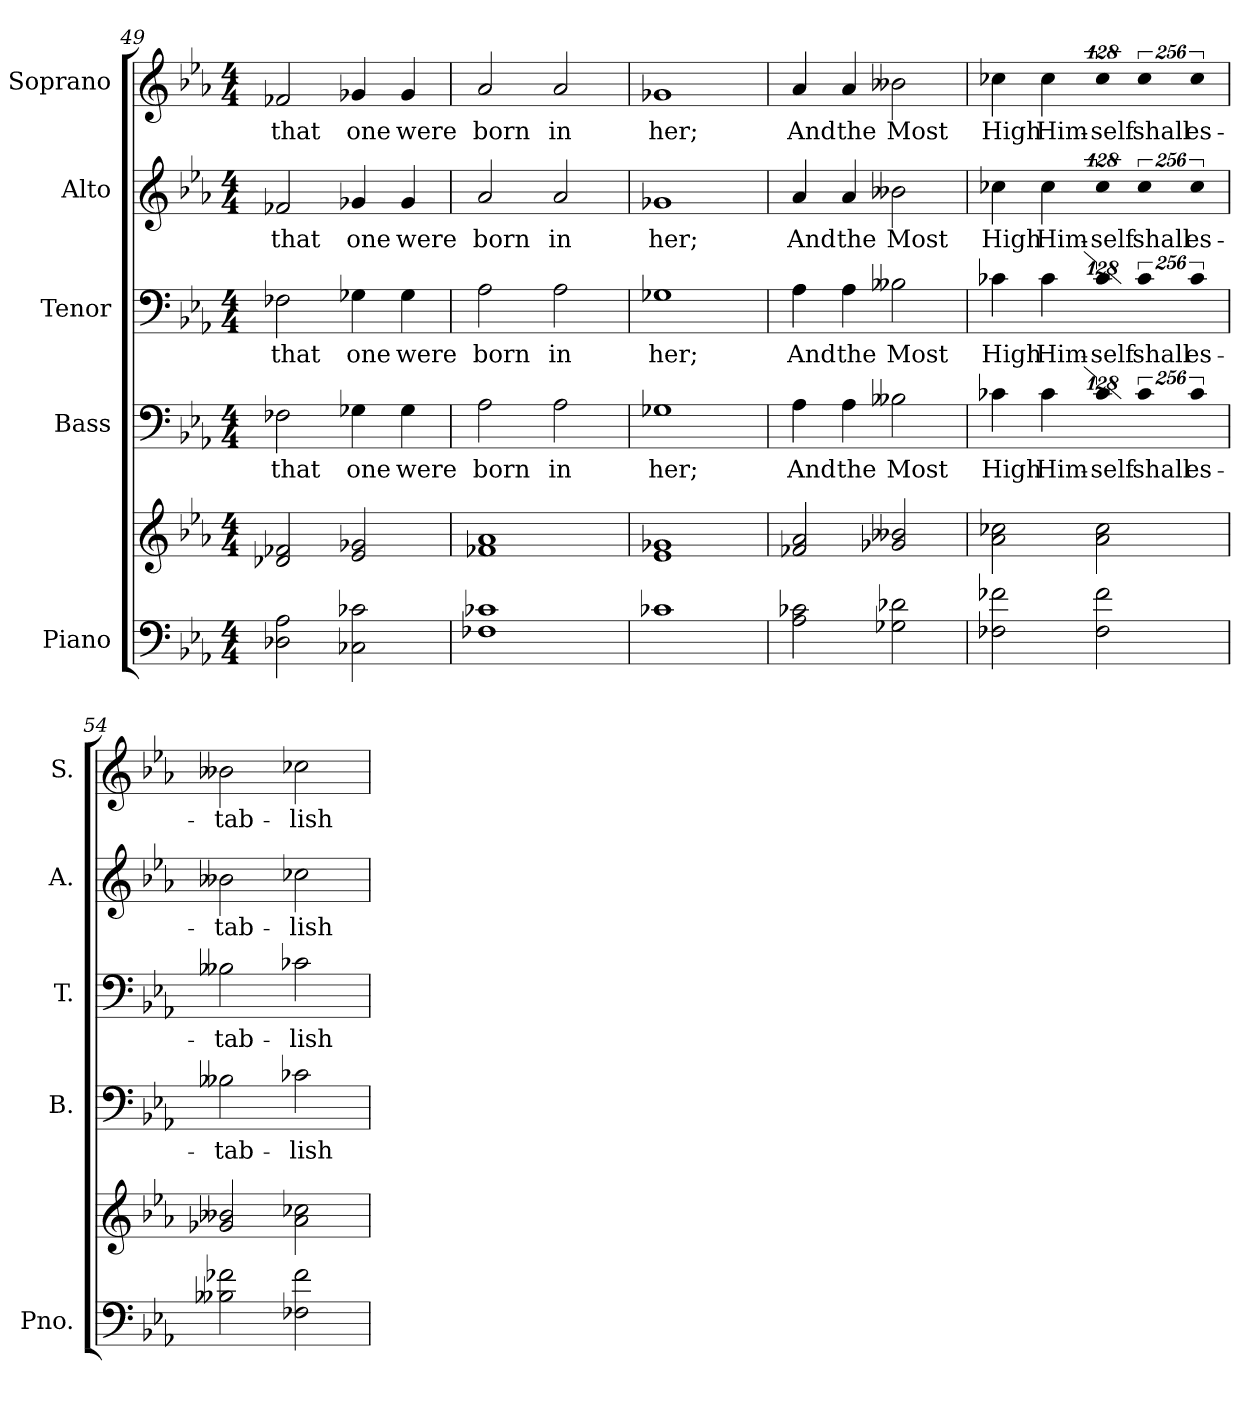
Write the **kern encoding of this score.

**kern	**kern	**kern	**text	**kern	**text	**kern	**text	**kern	**text
*part5	*part5	*part4	*part4	*part3	*part3	*part2	*part2	*part1	*part1
*staff6	*staff5	*staff4	*staff4	*staff3	*staff3	*staff2	*staff2	*staff1	*staff1
*I"Piano	*	*I"Bass	*	*I"Tenor	*	*I"Alto	*	*I"Soprano	*
*I'Pno.	*	*I'B.	*	*I'T.	*	*I'A.	*	*I'S.	*
!!LO:PB:g=z
*clefF4	*clefG2	*clefF4	*	*clefF4	*	*clefG2	*	*clefG2	*
*k[b-e-a-]	*k[b-e-a-]	*k[b-e-a-]	*	*k[b-e-a-]	*	*k[b-e-a-]	*	*k[b-e-a-]	*
*E-:	*E-:	*E-:	*	*E-:	*	*E-:	*	*E-:	*
*M4/4	*M4/4	*M4/4	*	*M4/4	*	*M4/4	*	*M4/4	*
=49	=49	=49	=49	=49	=49	=49	=49	=49	=49
!	!	!	!LO:LY:b:color=#000000	!	!	!	!	!	!
!	!	!	!	!	!LO:LY:b:color=#000000	!	!	!	!
!	!	!	!	!	!	!	!LO:LY:b:color=#000000	!	!
!	!	!	!	!	!	!	!	!	!LO:LY:b:color=#000000
2D-Xi\ 2A-i	2d-Xi/ 2f-Xi	2F-Xi\	that	2F-Xi\	that	2f-Xi/	that	2f-Xi/	that
!	!	!	!LO:LY:b:color=#000000	!	!	!	!	!	!
!	!	!	!	!	!LO:LY:b:color=#000000	!	!	!	!
!	!	!	!	!	!	!	!LO:LY:b:color=#000000	!	!
!	!	!	!	!	!	!	!	!	!LO:LY:b:color=#000000
2C-Xi\ 2c-Xi	2e-i/ 2g-Xi	4G-Xi\	one	4G-Xi\	one	4g-Xi/	one	4g-Xi/	one
!	!	!	!LO:LY:b:color=#000000	!	!	!	!	!	!
!	!	!	!	!	!LO:LY:b:color=#000000	!	!	!	!
!	!	!	!	!	!	!	!LO:LY:b:color=#000000	!	!
!	!	!	!	!	!	!	!	!	!LO:LY:b:color=#000000
.	.	4G-i\	were	4G-i\	were	4g-i/	were	4g-i/	were
=50	=50	=50	=50	=50	=50	=50	=50	=50	=50
!	!	!	!LO:LY:b:color=#000000	!	!	!	!	!	!
!	!	!	!	!	!LO:LY:b:color=#000000	!	!	!	!
!	!	!	!	!	!	!	!LO:LY:b:color=#000000	!	!
!	!	!	!	!	!	!	!	!	!LO:LY:b:color=#000000
1F-Xi 1c-Xi	1f-Xi 1a-i	2A-i\	born	2A-i\	born	2a-i/	born	2a-i/	born
!	!	!	!LO:LY:b:color=#000000	!	!	!	!	!	!
!	!	!	!	!	!LO:LY:b:color=#000000	!	!	!	!
!	!	!	!	!	!	!	!LO:LY:b:color=#000000	!	!
!	!	!	!	!	!	!	!	!	!LO:LY:b:color=#000000
.	.	2A-i\	in	2A-i\	in	2a-i/	in	2a-i/	in
=51	=51	=51	=51	=51	=51	=51	=51	=51	=51
!	!	!	!LO:LY:b:color=#000000	!	!	!	!	!	!
!	!	!	!	!	!LO:LY:b:color=#000000	!	!	!	!
!	!	!	!	!	!	!	!LO:LY:b:color=#000000	!	!
!	!	!	!	!	!	!	!	!	!LO:LY:b:color=#000000
1c-Xi	1e-i 1g-Xi	1G-Xi	her;	1G-Xi	her;	1g-Xi	her;	1g-Xi	her;
=52	=52	=52	=52	=52	=52	=52	=52	=52	=52
!	!	!	!LO:LY:b:color=#000000	!	!	!	!	!	!
!	!	!	!	!	!LO:LY:b:color=#000000	!	!	!	!
!	!	!	!	!	!	!	!LO:LY:b:color=#000000	!	!
!	!	!	!	!	!	!	!	!	!LO:LY:b:color=#000000
2A-i\ 2c-Xi	2f-Xi/ 2a-i	4A-i\	And	4A-i\	And	4a-i/	And	4a-i/	And
!	!	!	!LO:LY:b:color=#000000	!	!	!	!	!	!
!	!	!	!	!	!LO:LY:b:color=#000000	!	!	!	!
!	!	!	!	!	!	!	!LO:LY:b:color=#000000	!	!
!	!	!	!	!	!	!	!	!	!LO:LY:b:color=#000000
.	.	4A-i\	the	4A-i\	the	4a-i/	the	4a-i/	the
!	!	!	!LO:LY:b:color=#000000	!	!	!	!	!	!
!	!	!	!	!	!LO:LY:b:color=#000000	!	!	!	!
!	!	!	!	!	!	!	!LO:LY:b:color=#000000	!	!
!	!	!	!	!	!	!	!	!	!LO:LY:b:color=#000000
2G-Xi\ 2d-Xi	2g-Xi/ 2b--Xi	2B--Xi\	Most	2B--Xi\	Most	2b--Xi\	Most	2b--Xi\	Most
!!LO:PB:g=z
=53	=53	=53	=53	=53	=53	=53	=53	=53	=53
!	!	!	!LO:LY:b:color=#000000	!	!	!	!	!	!
!	!	!	!	!	!LO:LY:b:color=#000000	!	!	!	!
!	!	!	!	!	!	!	!LO:LY:b:color=#000000	!	!
!	!	!	!	!	!	!	!	!	!LO:LY:b:color=#000000
2F-Xi\ 2f-Xi	2a-i\ 2cc-Xi	4c-Xi\	High	4c-Xi\	High	4cc-Xi\	High	4cc-Xi\	High
!	!	!	!LO:LY:b:color=#000000	!	!	!	!	!	!
!	!	!	!	!	!LO:LY:b:color=#000000	!	!	!	!
!	!	!	!	!	!	!	!LO:LY:b:color=#000000	!	!
!	!	!	!	!	!	!	!	!	!LO:LY:b:color=#000000
.	.	4c-i\	Him-	4c-i\	Him-	4cc-i\	Him-	4cc-i\	Him-
!	!	!LO:N:vis=4	!	!	!	!	!	!	!
!	!	!	!LO:LY:b:color=#000000	!LO:N:vis=4	!	!	!	!	!
!	!	!	!	!	!LO:LY:b:color=#000000	!LO:N:vis=4	!	!	!
!	!	!	!	!	!	!	!LO:LY:b:color=#000000	!LO:N:vis=4	!
!	!	!	!	!	!	!	!	!	!LO:LY:b:color=#000000
2F-i\ 2f-i	2a-i\ 2cc-i	512%85c-i\	-self	512%85c-i\	-self	512%85cc-i\	-self	512%85cc-i\	-self
!	!	!LO:N:vis=4	!	!	!	!	!	!	!
!	!	!	!LO:LY:b:color=#000000	!LO:N:vis=4	!	!	!	!	!
!	!	!	!	!	!LO:LY:b:color=#000000	!LO:N:vis=4	!	!	!
!	!	!	!	!	!	!	!LO:LY:b:color=#000000	!LO:N:vis=4	!
!	!	!	!	!	!	!	!	!	!LO:LY:b:color=#000000
.	.	1024%171c-i\	shall	1024%171c-i\	shall	1024%171cc-i\	shall	1024%171cc-i\	shall
!	!	!LO:N:vis=4	!	!	!	!	!	!	!
!	!	!	!LO:LY:b:color=#000000	!LO:N:vis=4	!	!	!	!	!
!	!	!	!	!	!LO:LY:b:color=#000000	!LO:N:vis=4	!	!	!
!	!	!	!	!	!	!	!LO:LY:b:color=#000000	!LO:N:vis=4	!
!	!	!	!	!	!	!	!	!	!LO:LY:b:color=#000000
.	.	1024%171c-i\	es-	1024%171c-i\	es-	1024%171cc-i\	es-	1024%171cc-i\	es-
=54	=54	=54	=54	=54	=54	=54	=54	=54	=54
!	!	!	!LO:LY:b:color=#000000	!	!	!	!	!	!
!	!	!	!	!	!LO:LY:b:color=#000000	!	!	!	!
!	!	!	!	!	!	!	!LO:LY:b:color=#000000	!	!
!	!	!	!	!	!	!	!	!	!LO:LY:b:color=#000000
2B--Xi\ 2f-Xi	2g-Xi/ 2b--Xi	2B--Xi\	-tab-	2B--Xi\	-tab-	2b--Xi\	-tab-	2b--Xi\	-tab-
!	!	!	!LO:LY:b:color=#000000	!	!	!	!	!	!
!	!	!	!	!	!LO:LY:b:color=#000000	!	!	!	!
!	!	!	!	!	!	!	!LO:LY:b:color=#000000	!	!
!	!	!	!	!	!	!	!	!	!LO:LY:b:color=#000000
2F-Xi\ 2f-i	2a-i\ 2cc-Xi	2c-Xi\	-lish	2c-Xi\	-lish	2cc-Xi\	-lish	2cc-Xi\	-lish
=	=	=	=	=	=	=	=	=	=
*-	*-	*-	*-	*-	*-	*-	*-	*-	*-
